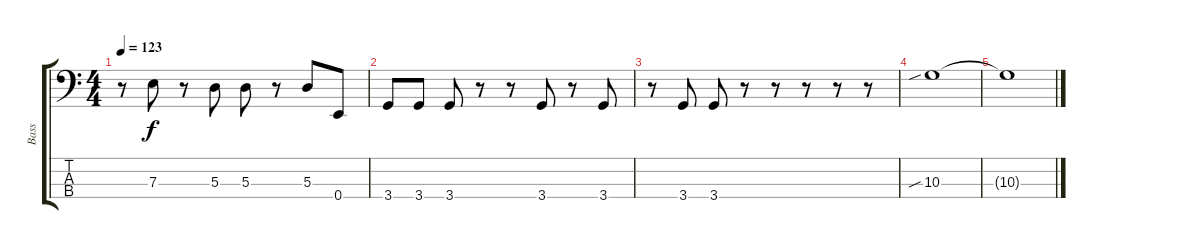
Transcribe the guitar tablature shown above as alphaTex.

\track ("Bass" "Bass") {instrument electricbassfinger}
\staff {score tabs}
\tuning (G2 D2 A1 E1) {hide}
\ts (4 4)
\tempo 123
\clef f4
\ks c
r.8{dy f} 7.3.8 r.8 5.3.8 5.3.8 r.8 5.3.8 0.4.8 |
3.4.8 3.4.8 3.4.8 r.8 r.8 3.4.8 r.8 3.4.8 |
r.8 3.4.8 3.4.8 r.8 r.8 r.8 r.8 r.8 |
10.3{sib}.1 |
10.3{t}.1
